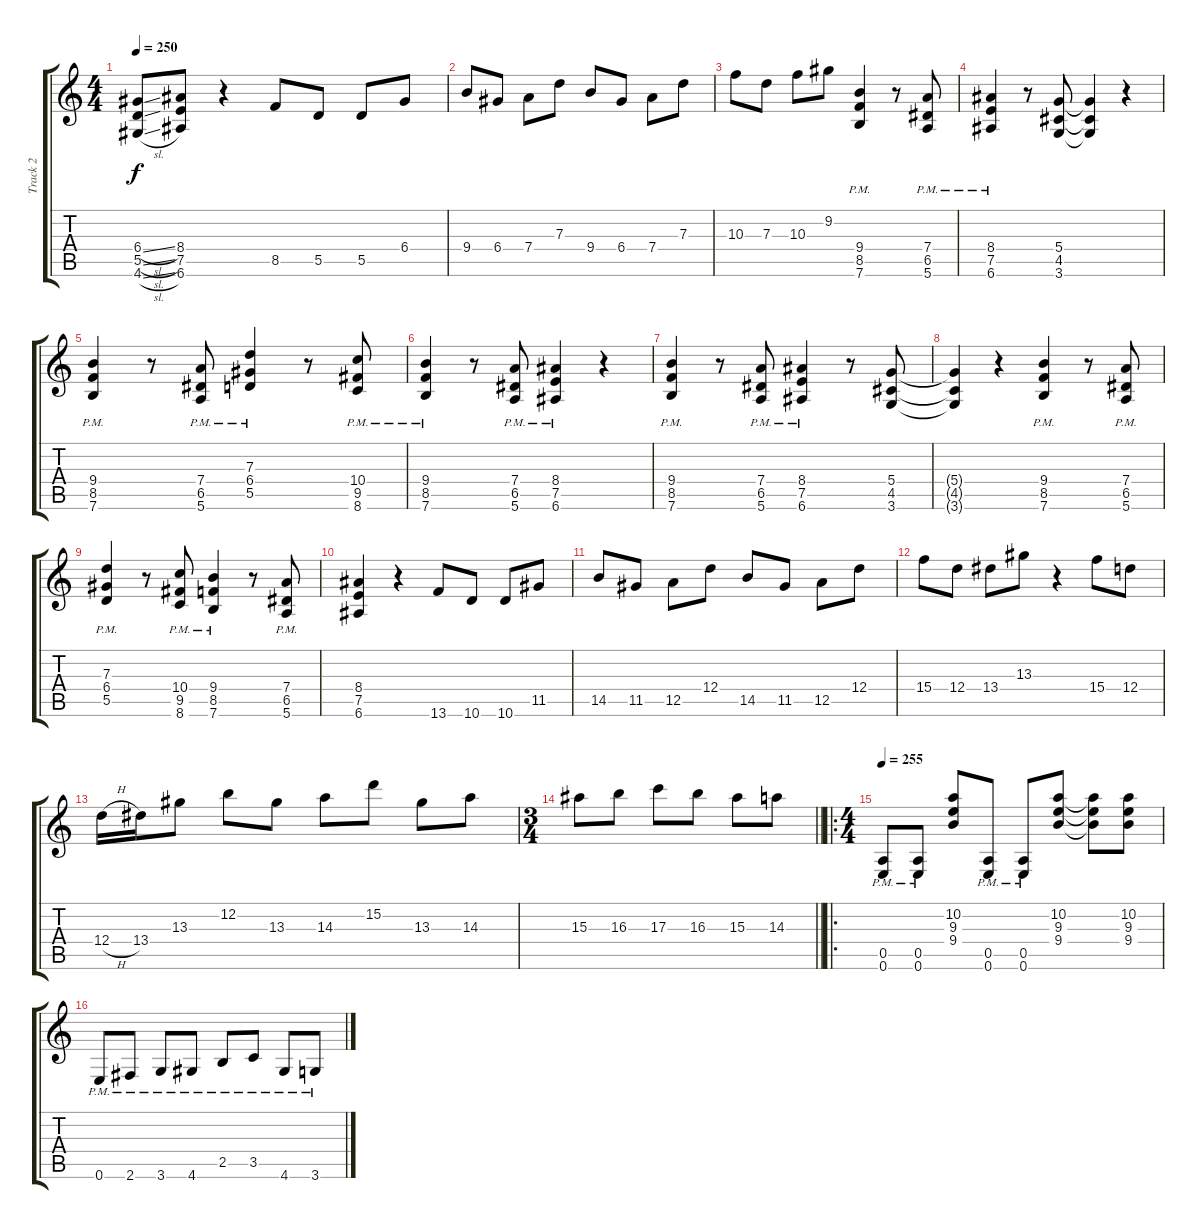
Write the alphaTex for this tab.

\track ("Track 2" "Track 2") {instrument distortionguitar}
\staff {score tabs}
\tuning (E4 B3 G3 D3 A2 E2) {hide}
\ts (4 4)
\tempo 250
\clef g2
\ks c
(6.4{sl} 5.5{sl} 4.6{sl}).8{dy f} (8.4 7.5 6.6).8 r.4 8.5.8 5.5.8 5.5.8 6.4.8 |
9.4.8 6.4.8 7.4.8 7.3.8 9.4.8 6.4.8 7.4.8 7.3.8 |
10.3.8 7.3.8 10.3.8 9.2.8 (9.4{pm} 8.5{pm} 7.6{pm}).4 r.8 (7.4{pm} 6.5{pm} 5.6{pm}).8 |
(8.4{pm} 7.5{pm} 6.6{pm}).4 r.8 (5.4 4.5 3.6).8 (5.4{t} 4.5{t} 3.6{t}).4 r.4 |
(9.4{pm} 8.5{pm} 7.6{pm}).4 r.8 (7.4{pm} 6.5{pm} 5.6{pm}).8 (7.3{pm} 6.4{pm} 5.5{pm}).4 r.8 (10.4{pm} 9.5{pm} 8.6{pm}).8 |
(9.4{pm} 8.5{pm} 7.6{pm}).4 r.8 (7.4{pm} 6.5{pm} 5.6{pm}).8 (8.4{pm} 7.5{pm} 6.6{pm}).4 r.4 |
(9.4{pm} 8.5{pm} 7.6{pm}).4 r.8 (7.4{pm} 6.5{pm} 5.6{pm}).8 (8.4{pm} 7.5{pm} 6.6{pm}).4 r.8 (5.4 4.5 3.6).8 |
(5.4{t} 4.5{t} 3.6{t}).4 r.4 (9.4{pm} 8.5{pm} 7.6{pm}).4 r.8 (7.4{pm} 6.5{pm} 5.6{pm}).8 |
(7.3{pm} 6.4{pm} 5.5{pm}).4 r.8 (10.4{pm} 9.5{pm} 8.6{pm}).8 (9.4{pm} 8.5{pm} 7.6{pm}).4 r.8 (7.4{pm} 6.5{pm} 5.6{pm}).8 |
(8.4 7.5 6.6).4 r.4 13.6.8 10.6.8 10.6.8 11.5.8 |
14.5.8 11.5.8 12.5.8 12.4.8 14.5.8 11.5.8 12.5.8 12.4.8 |
15.4.8 12.4.8 13.4.8 13.3.8 r.4 15.4.8 12.4.8 |
12.4{h}.16 13.4.16 13.3.8 12.2.8 13.3.8 14.3.8 15.2.8 13.3.8 14.3.8 |
\ts (3 4)
\barLineRight lightlight
15.3.8 16.3.8 17.3.8 16.3.8 15.3.8 14.3.8 |
\ro
\ts (4 4)
\tempo 255
(0.5{pm} 0.6{pm}).8 (0.5{pm} 0.6{pm}).8 (10.2 9.3 9.4).8 (0.5{pm} 0.6{pm}).8 (0.5{pm} 0.6{pm}).8 (10.2 9.3 9.4).8 (10.2{t} 9.3{t} 9.4{t}).8 (10.2 9.3 9.4).8 |
0.6{pm}.8 2.6{pm}.8 3.6{pm}.8 4.6{pm}.8 2.5{pm}.8 3.5{pm}.8 4.6{pm}.8 3.6{pm}.8
